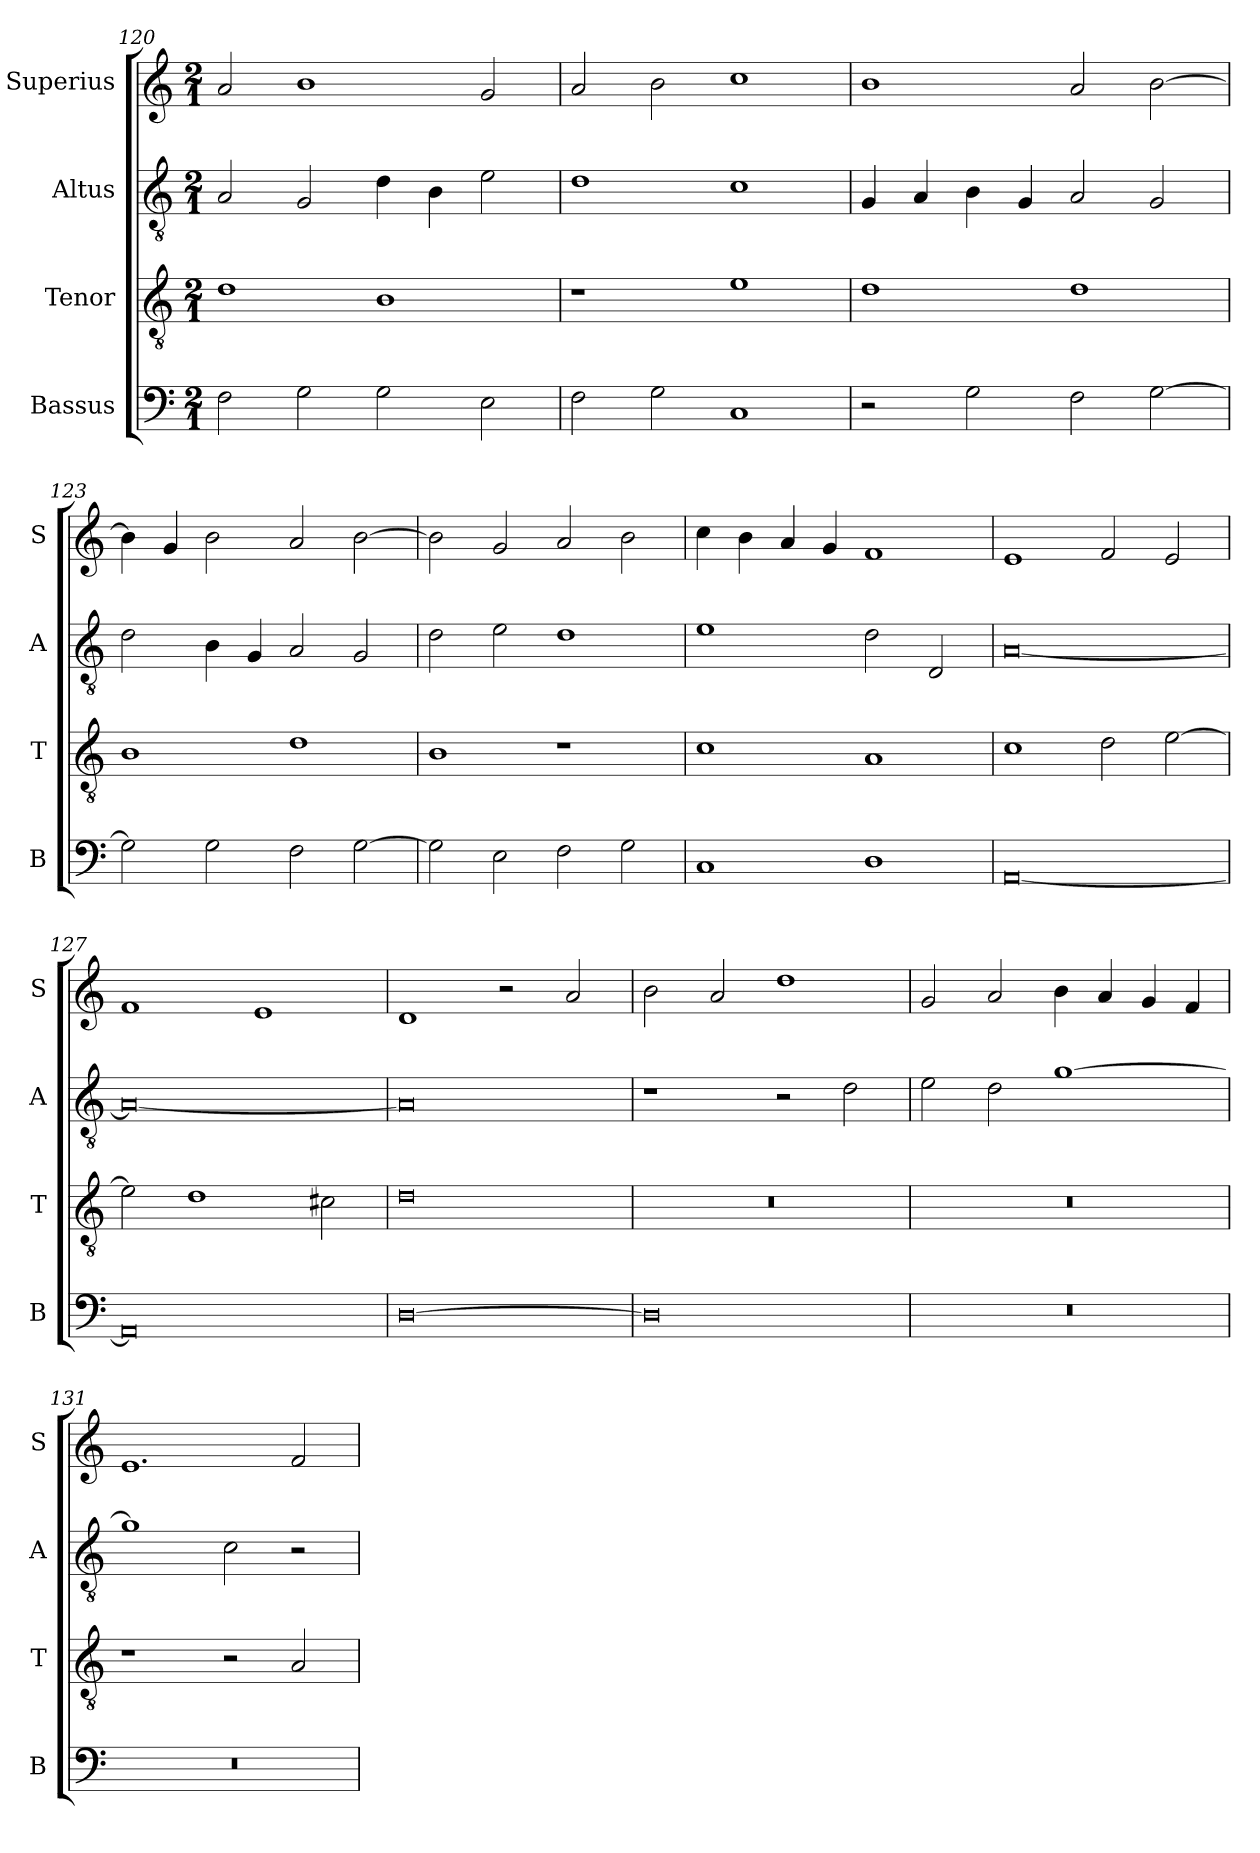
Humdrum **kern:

**kern	**kern	**kern	**kern
*part4	*part3	*part2	*part1
*staff4	*staff3	*staff2	*staff1
*I"Bassus	*I"Tenor	*I"Altus	*I"Superius
*I'B	*I'T	*I'A	*I'S
*clefF4	*clefGv2	*clefGv2	*clefG2
*k[]	*k[]	*k[]	*k[]
*C:	*C:	*C:	*C:
*M2/1	*M2/1	*M2/1	*M2/1
=120	=120	=120	=120
2F	1d	2A	2a
2G	.	2G	1b
2G	1B	4d	.
.	.	4B	.
2E	.	2e	2g
=121	=121	=121	=121
2F	1r	1d	2a
2G	.	.	2b
1C	1e	1c	1cc
=122	=122	=122	=122
2r	1d	4G	1b
.	.	4A	.
2G	.	4B	.
.	.	4G	.
2F	1d	2A	2a
[2G	.	2G	[2b
=123	=123	=123	=123
2G]	1B	2d	4b]
.	.	.	4g
2G	.	4B	2b
.	.	4G	.
2F	1d	2A	2a
[2G	.	2G	[2b
=124	=124	=124	=124
2G]	1B	2d	2b]
2E	.	2e	2g
2F	1r	1d	2a
2G	.	.	2b
=125	=125	=125	=125
1C	1c	1e	4cc
.	.	.	4b
.	.	.	4a
.	.	.	4g
1D	1A	2d	1f
.	.	2D	.
=126	=126	=126	=126
[0AA	1c	[0A	1e
.	2d	.	2f
.	[2e	.	2e
=127	=127	=127	=127
0AA]	2e]	0A_	1f
.	1d	.	.
.	.	.	1e
.	2c#X	.	.
=128	=128	=128	=128
[0D	0d	0A]	1d
.	.	.	2r
.	.	.	2a
=129	=129	=129	=129
0D]	0r	1r	2b
.	.	.	2a
.	.	2r	1dd
.	.	2d	.
=130	=130	=130	=130
0r	0r	2e	2g
.	.	2d	2a
.	.	[1g	4b
.	.	.	4a
.	.	.	4g
.	.	.	4f
=131	=131	=131	=131
0r	1r	1g]	1.e
.	2r	2c	.
.	2A	2r	2f
=	=	=	=
*-	*-	*-	*-
